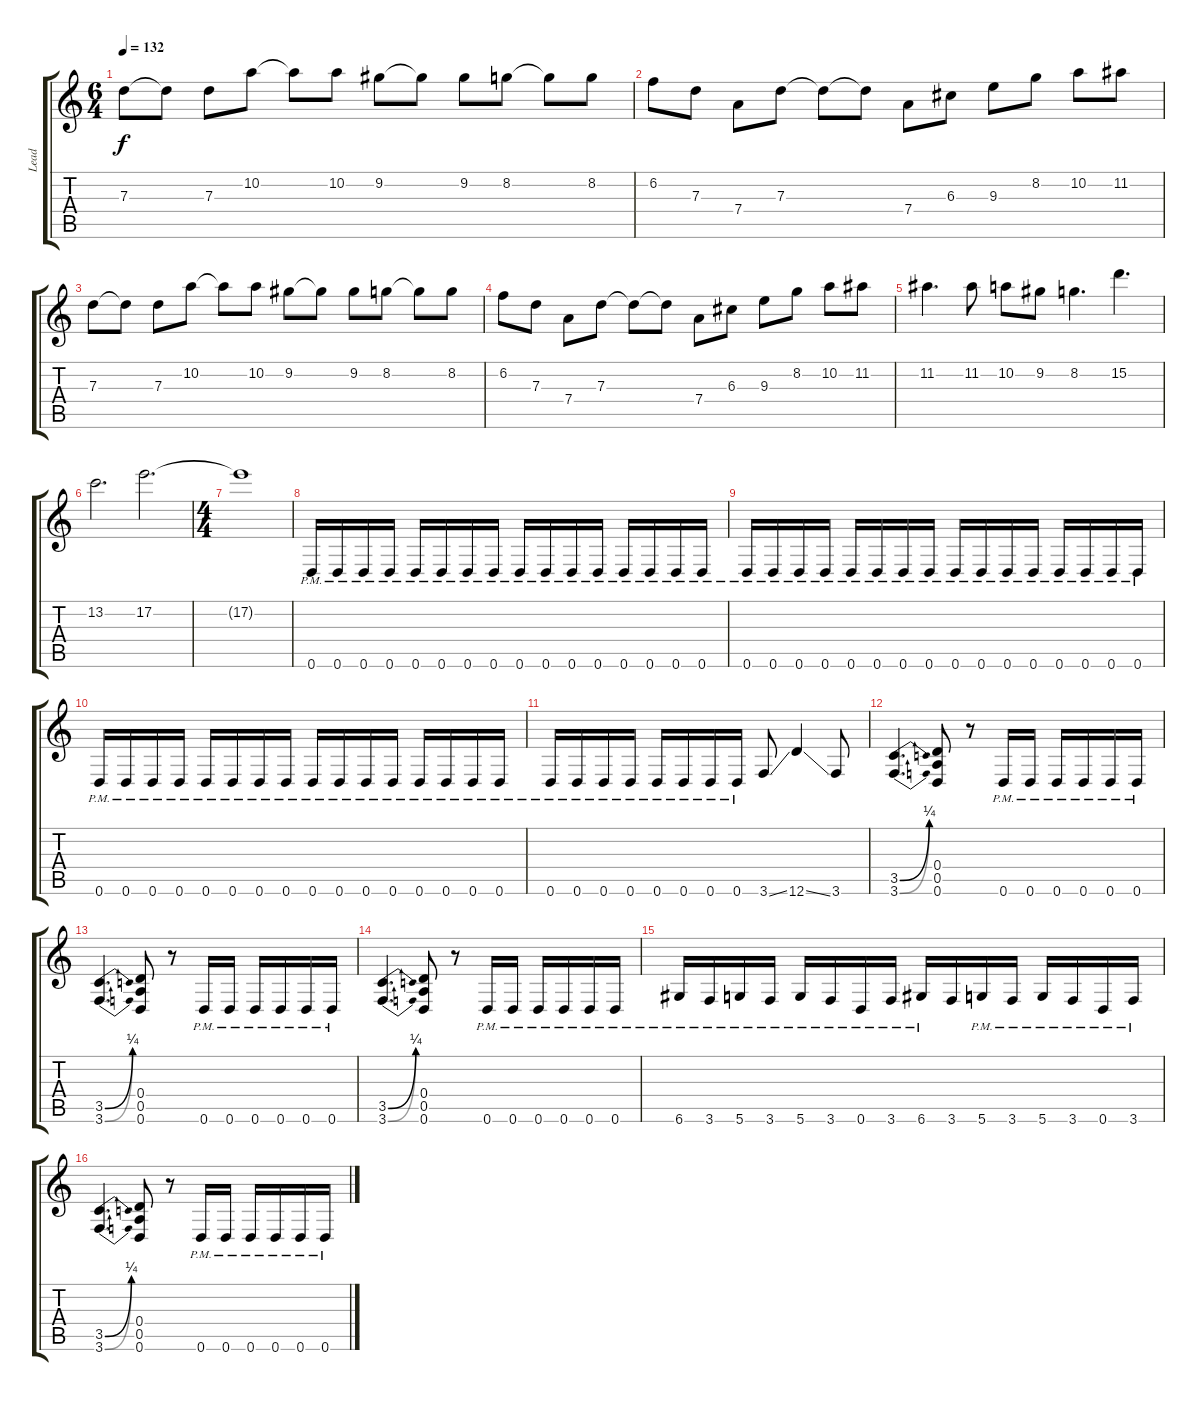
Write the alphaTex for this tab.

\track ("Lead" "Lead") {instrument distortionguitar}
\staff {score tabs}
\tuning (E4 B3 G3 D3 A2 D2) {hide}
\ts (6 4)
\tempo 132
\clef g2
\ks c
7.3.8{dy f} 7.3{t}.8 7.3.8 10.2.8 10.2{t}.8 10.2.8 9.2.8 9.2{t}.8 9.2.8 8.2.8 8.2{t}.8 8.2.8 |
6.2.8 7.3.8 7.4.8 7.3.8 7.3{t}.8 7.3{t}.8 7.4.8 6.3.8 9.3.8 8.2.8 10.2.8 11.2.8 |
7.3.8 7.3{t}.8 7.3.8 10.2.8 10.2{t}.8 10.2.8 9.2.8 9.2{t}.8 9.2.8 8.2.8 8.2{t}.8 8.2.8 |
6.2.8 7.3.8 7.4.8 7.3.8 7.3{t}.8 7.3{t}.8 7.4.8 6.3.8 9.3.8 8.2.8 10.2.8 11.2.8 |
11.2.4{d} 11.2.8 10.2.8 9.2.8 8.2.4{d} 15.2.4{d} |
13.2.2{d} 17.2.2{d} |
\ts (4 4)
17.2{t}.1 |
0.6{pm}.16 0.6{pm}.16 0.6{pm}.16 0.6{pm}.16 0.6{pm}.16 0.6{pm}.16 0.6{pm}.16 0.6{pm}.16 0.6{pm}.16 0.6{pm}.16 0.6{pm}.16 0.6{pm}.16 0.6{pm}.16 0.6{pm}.16 0.6{pm}.16 0.6{pm}.16 |
0.6{pm}.16 0.6{pm}.16 0.6{pm}.16 0.6{pm}.16 0.6{pm}.16 0.6{pm}.16 0.6{pm}.16 0.6{pm}.16 0.6{pm}.16 0.6{pm}.16 0.6{pm}.16 0.6{pm}.16 0.6{pm}.16 0.6{pm}.16 0.6{pm}.16 0.6{pm}.16 |
0.6{pm}.16 0.6{pm}.16 0.6{pm}.16 0.6{pm}.16 0.6{pm}.16 0.6{pm}.16 0.6{pm}.16 0.6{pm}.16 0.6{pm}.16 0.6{pm}.16 0.6{pm}.16 0.6{pm}.16 0.6{pm}.16 0.6{pm}.16 0.6{pm}.16 0.6{pm}.16 |
0.6{pm}.16 0.6{pm}.16 0.6{pm}.16 0.6{pm}.16 0.6{pm}.16 0.6{pm}.16 0.6{pm}.16 0.6{pm}.16 3.6{ss}.8 12.6{ss}.4 3.6.8 |
(3.5{be (bend 0 0 60 1)} 3.6{be (bend 0 0 60 1)}).4{d} (0.4 0.5 0.6).8 r.8 0.6{pm}.16 0.6{pm}.16 0.6{pm}.16 0.6{pm}.16 0.6{pm}.16 0.6{pm}.16 |
(3.5{be (bend 0 0 60 1)} 3.6{be (bend 0 0 60 1)}).4{d} (0.4 0.5 0.6).8 r.8 0.6{pm}.16 0.6{pm}.16 0.6{pm}.16 0.6{pm}.16 0.6{pm}.16 0.6{pm}.16 |
(3.5{be (bend 0 0 60 1)} 3.6{be (bend 0 0 60 1)}).4{d} (0.4 0.5 0.6).8 r.8 0.6{pm}.16 0.6{pm}.16 0.6{pm}.16 0.6{pm}.16 0.6{pm}.16 0.6{pm}.16 |
6.6{pm}.16 3.6{pm}.16 5.6{pm}.16 3.6{pm}.16 5.6{pm}.16 3.6{pm}.16 0.6{pm}.16 3.6{pm}.16 6.6{pm}.16 3.6.16 5.6{pm}.16 3.6{pm}.16 5.6{pm}.16 3.6{pm}.16 0.6{pm}.16 3.6{pm}.16 |
(3.5{be (bend 0 0 60 1)} 3.6{be (bend 0 0 60 1)}).4{d} (0.4 0.5 0.6).8 r.8 0.6{pm}.16 0.6{pm}.16 0.6{pm}.16 0.6{pm}.16 0.6{pm}.16 0.6{pm}.16
